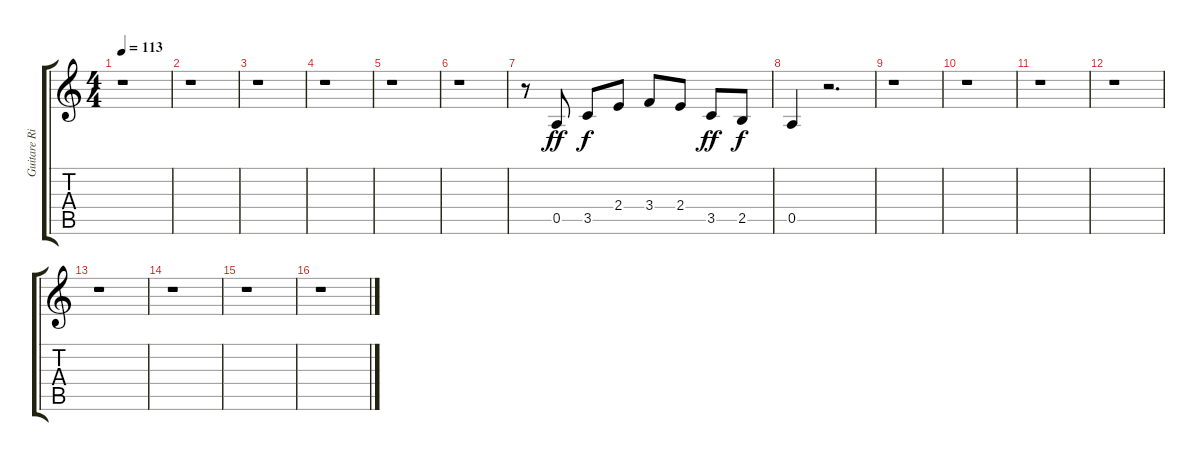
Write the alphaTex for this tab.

\track ("Guitare Riff 1" "Guitare Ri") {instrument electricguitarmuted}
\staff {score tabs}
\tuning (E4 B3 G3 D3 A2 E2) {hide}
\ts (4 4)
\tempo 113
\clef g2
\ks c
r.1{dy f} |
r.1 |
r.1 |
r.1 |
r.1 |
r.1 |
r.8 0.5.8{dy ff} 3.5.8{dy f} 2.4.8 3.4.8 2.4.8 3.5.8{dy ff} 2.5.8{dy f} |
0.5.4 r.2{d} |
r.1 |
r.1 |
r.1 |
r.1 |
r.1 |
r.1 |
r.1 |
r.1
